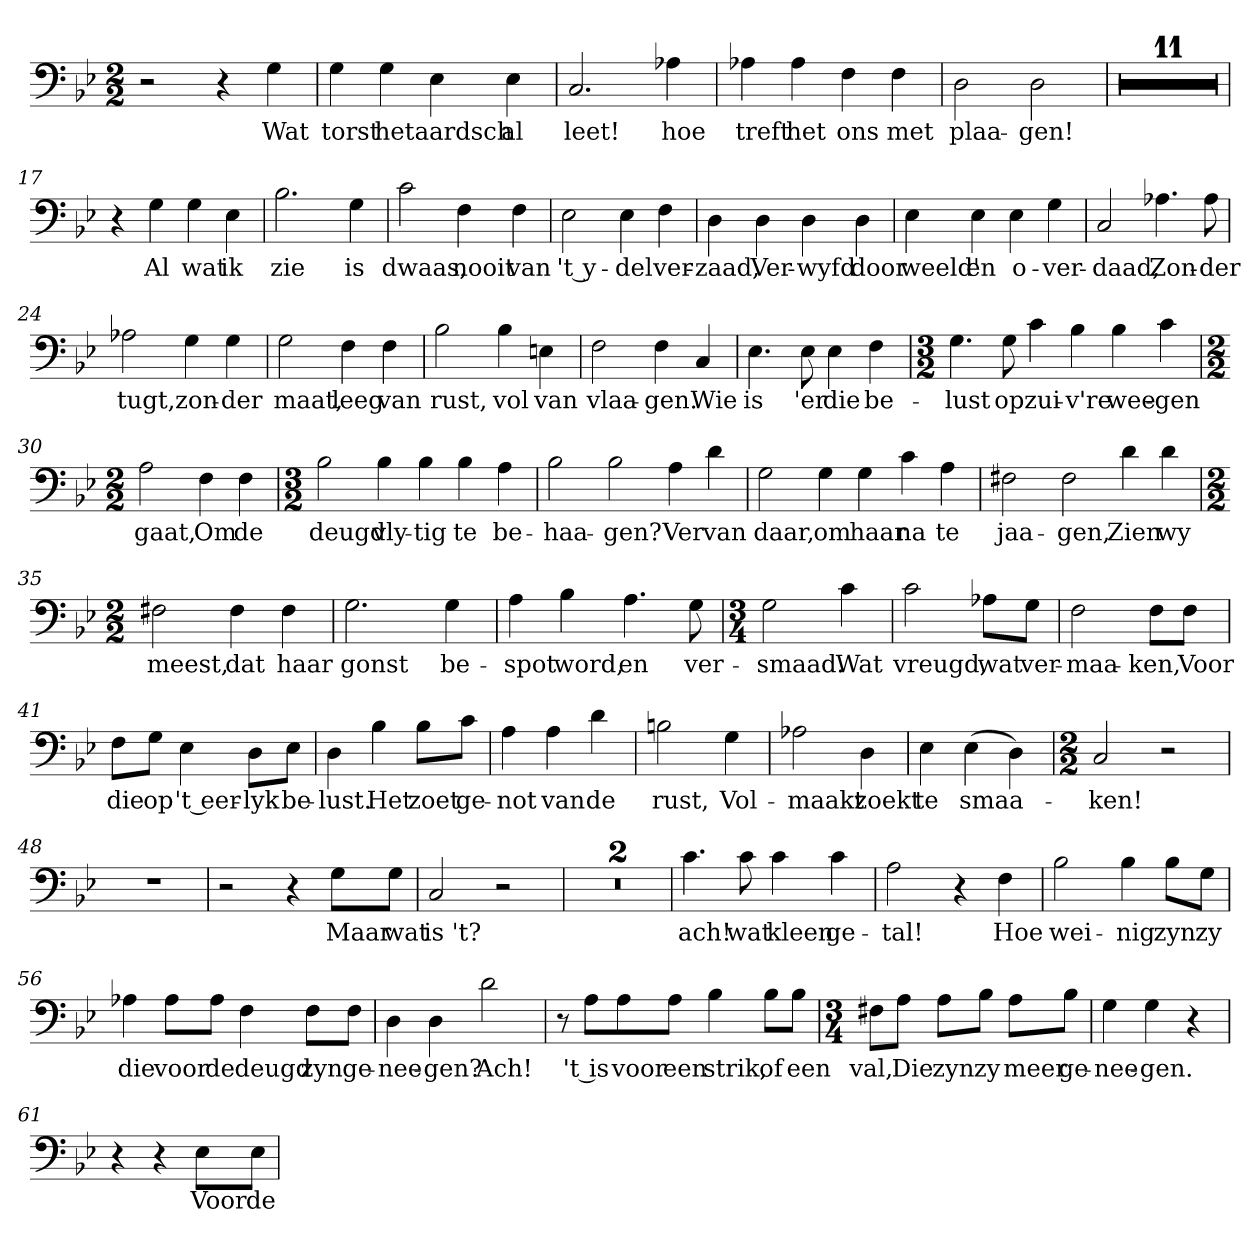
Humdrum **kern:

**kern	**text
*part1	*part1
*staff1	*staff1
*clefF4	*
*k[b-e-]	*
*g:	*
*M2/2	*
*MM120	*
=1	=1
2r	.
4r	.
4G	Wat
=2	=2
4G	torst
4G	het
4E-	aardsch
4E-	al
=3	=3
2.C	leet!
4A-X	hoe
=4	=4
4A-X	treft
4A-	het
4F	ons
4F	met
=5	=5
2D	plaa-
2D	-gen!
=6	=6
1r	.
=7	=7
1r	.
=8	=8
1r	.
=9	=9
1r	.
=10	=10
1r	.
=11	=11
1r	.
=12	=12
1r	.
=13	=13
1r	.
=14	=14
1r	.
=15	=15
1r	.
=16	=16
1r	.
=17	=17
4r	.
4G	Al
4G	wat
4E-	ik
=18	=18
2.B-	zie
4G	is
=19	=19
2c	dwaas,
4F	nooit
4F	van
=20	=20
2E-	't y-
4E-	-del
4F	ver-
=21	=21
4D	-zaad,
4D	Ver-
4D	-wyfd
4D	door
=22	=22
4E-	weeld'
4E-	en
4E-	o-
4G	-ver-
=23	=23
2C	-daad,
4.A-X	Zon-
8A-	-der
=24	=24
2A-X	tugt,
4G	zon-
4G	-der
=25	=25
2G	maat,
4F	leeg
4F	van
=26	=26
2B-	rust,
4B-	vol
4En	van
=27	=27
2F	vlaa-
4F	-gen.
4C	Wie
=28	=28
4.E-	is
8E-	'er
4E-	die
4F	be-
=29	=29
*M3/2	*
4.G	-lust
8G	op
4c	zui-
4B-	-v're
4B-	wee-
4c	-gen
=30	=30
*M2/2	*
2A	gaat,
4F	Om
4F	de
=31	=31
*M3/2	*
2B-	deugd
4B-	vly-
4B-	-tig
4B-	te
4A	be-
=32	=32
2B-	-haa-
2B-	-gen?
4A	Ver
4d	van
=33	=33
2G	daar,
4G	om
4G	haar
4c	na
4A	te
=34	=34
2F#X	jaa-
2F#	-gen,
4d	Zien
4d	wy
=35	=35
*M2/2	*
2F#X	meest,
4F#	dat
4F#	haar
=36	=36
2.G	gonst
4G	be-
=37	=37
4A	-spot
4B-	word,
4.A	en
8G	ver-
=38	=38
*M3/4	*
2G	-smaad.
4c	Wat
=39	=39
2c	vreugd,
8A-X\L	wat
8G\J	ver-
=40	=40
2F	-maa-
8F\L	-ken,
8F\J	Voor
=41	=41
8F\L	die
8G\J	op
4E-	't eer-
8D\L	-lyk
8E-\J	be-
=42	=42
4D	-lust.
4B-	Het
8B-\L	zoet
8c\J	ge-
=43	=43
4A	-not
4A	van
4d	de
=44	=44
2Bn	rust,
4G	Vol-
=45	=45
2A-X	-maakt
4D	zoekt
=46	=46
4E-	te
(4E-	smaa-
4D)	.
=47	=47
*M2/2	*
2C	-ken!
2r	.
=48	=48
1r	.
=49	=49
2r	.
4r	.
8G\L	Maar
8G\J	wat
=50	=50
2C	is 't?
2r	.
=51	=51
1r	.
=52	=52
1r	.
=53	=53
4.c	ach!
8c	wat
4c	kleen
4c	ge-
=54	=54
2A	-tal!
4r	.
4F	Hoe
=55	=55
2B-	wei-
4B-	-nig
8B-\L	zyn
8G\J	zy
=56	=56
4A-X	die
8A-\L	voor
8A-\J	de
4F	deugd
8F\L	zyn
8F\J	ge-
=57	=57
4D	-nee-
4D	-gen?
2d	Ach!
=58	=58
8r	.
8A\L	't is
8A\	voor
8A\J	een
4B-	strik,
8B-\L	of
8B-\J	een
=59	=59
*M3/4	*
8F#X\L	val,
8A\J	Die
8A\L	zyn
8B-\J	zy
8A\L	meer
8B-\J	ge-
=60	=60
4G	-nee-
4G	-gen.
4r	.
=61	=61
4r	.
4r	.
8E-\L	Voor
8E-\J	de
=	=
*-	*-
